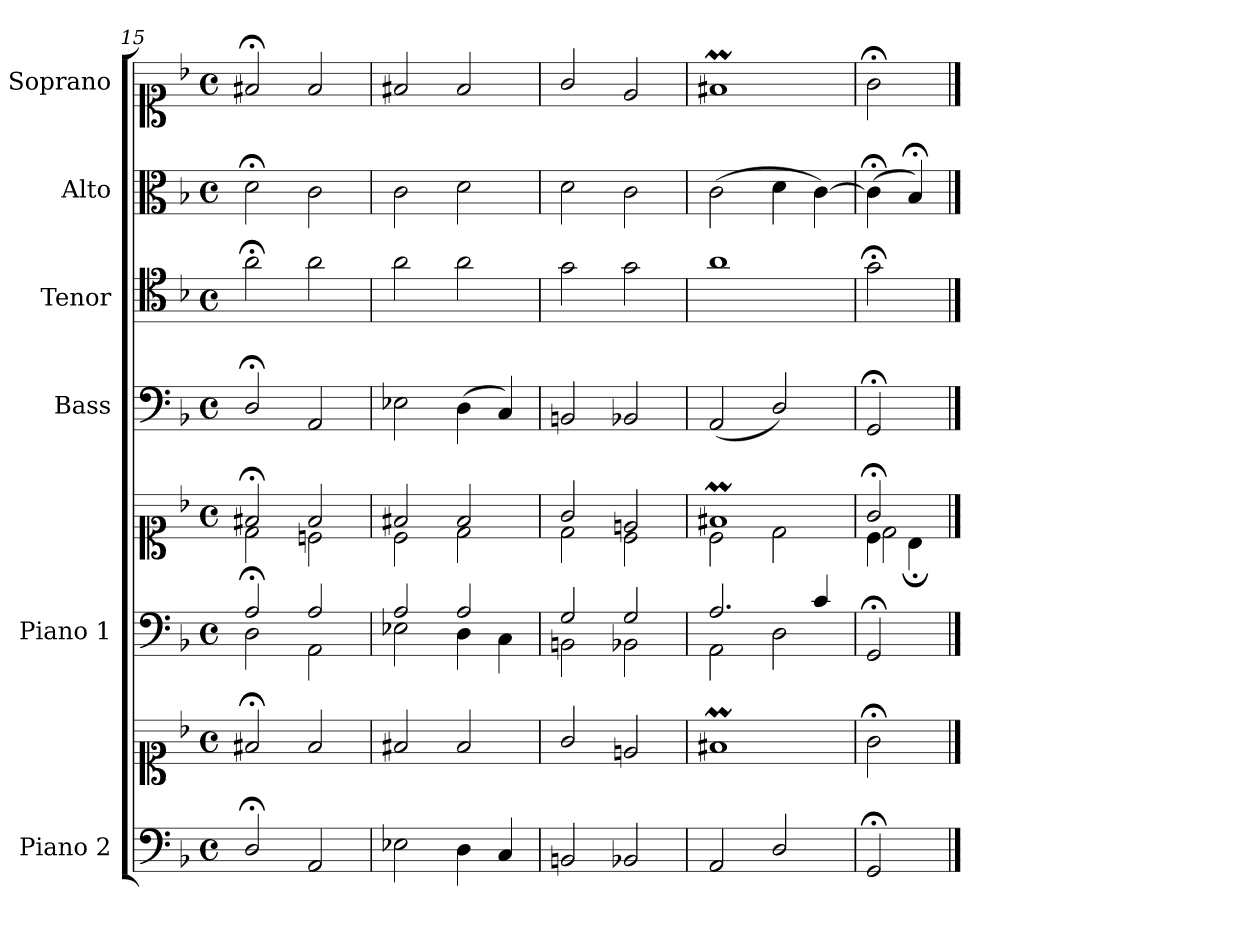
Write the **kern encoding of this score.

**kern	**kern	**kern	**kern	**kern	**kern	**kern	**kern
*part6	*part6	*part5	*part5	*part4	*part3	*part2	*part1
*staff8	*staff7	*staff6	*staff5	*staff4	*staff3	*staff2	*staff1
*I"Piano 2	*	*I"Piano 1	*	*I"Bass	*I"Tenor	*I"Alto	*I"Soprano
*I'Pno 2	*	*I'Pno 1	*	*I'B.	*I'T.	*I'A.	*I'S.
*clefF4	*clefC1	*clefF4	*clefC1	*clefF4	*clefC4	*clefC3	*clefC1
*	*	*	*	*	*ITrd7c12	*	*
*k[b-]	*k[b-]	*k[b-]	*k[b-]	*k[b-]	*k[b-]	*k[b-]	*k[b-]
*F:	*F:	*F:	*F:	*F:	*F:	*F:	*F:
*M4/4	*M4/4	*M4/4	*M4/4	*M4/4	*M4/4	*M4/4	*M4/4
*met(c)	*met(c)	*met(c)	*met(c)	*met(c)	*met(c)	*met(c)	*met(c)
=15	=15	=15	=15	=15	=15	=15	=15
*	*	*^	*^	*	*	*	*
2D;/	2f#X;</	2A;/	2D\	2f#X;</	2d\	2D;</	2A;<\	2d;<\	2f#X;</
2AA/	2f#/	2A/	2AA\	2f#/	2cn\	2AA/	2A\	2c\	2f#/
=16	=16	=16	=16	=16	=16	=16	=16	=16	=16
2E-X\	2f#X/	2A/	2E-X\	2f#X/	2c\	2E-X\	2A\	2c\	2f#X/
4D\	2f#/	2A/	4D\	2f#/	2d\	(4D\	2A\	2d\	2f#/
4C/	.	.	4C\	.	.	4C/)	.	.	.
=17	=17	=17	=17	=17	=17	=17	=17	=17	=17
2BBn/	2g/	2G/	2BBn\	2g/	2d\	2BBn/	2G\	2d\	2g/
2BB-X/	2en/	2G/	2BB-X\	2en/	2c\	2BB-X/	2G\	2c\	2e/
=18	=18	=18	=18	=18	=18	=18	=18	=18	=18
2AA/	1f#Xm/	2.A/	2AA\	1f#Xm/	2c\	(2AA/	1A\	(2c\	1f#Xm/
2D/	.	.	2D\	.	2d\	2D/)	.	4d\	.
.	.	4c/	.	.	.	.	.	[4c\)	.
*	*	*v	*v	*	*	*	*	*	*
=19	=19	=19	=19	=19	=19	=19	=19	=19
*	*	*	*	*^	*	*	*	*
2GG;</	2g;<\	2GG;</	2g;</	4c\	2d\	2GG;</	2G;<\	(4c;<\]	2g;<\
.	.	.	.	4B-;\	.	.	.	4B-;</)	.
*	*	*	*v	*v	*v	*	*	*	*
==	==	==	==	==	==	==	==
*-	*-	*-	*-	*-	*-	*-	*-
